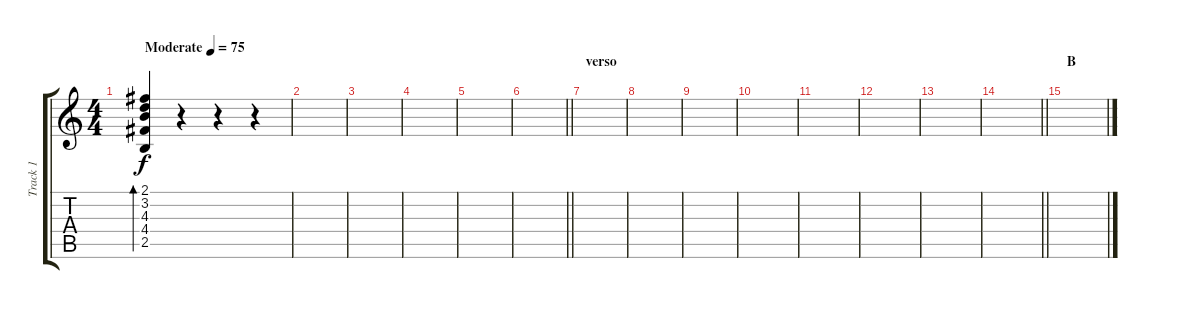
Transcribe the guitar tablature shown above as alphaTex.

\track ("Track 1" "Track 1") {instrument acousticguitarsteel}
\staff {score tabs}
\tuning (E4 B3 G3 D3 A2 E2) {hide}
\ts (4 4)
\tempo (75 "Moderate")
\clef g2
\ks c
(2.1 3.2 4.3 4.4 2.5).4{bd 60 dy f instrument acousticguitarsteel} r.4 r.4 r.4 |
|
|
|
|
\barLineRight lightlight
|
\section ("" "verso")
|
|
|
|
|
|
|
\barLineRight lightlight
|
\section ("" "B")
